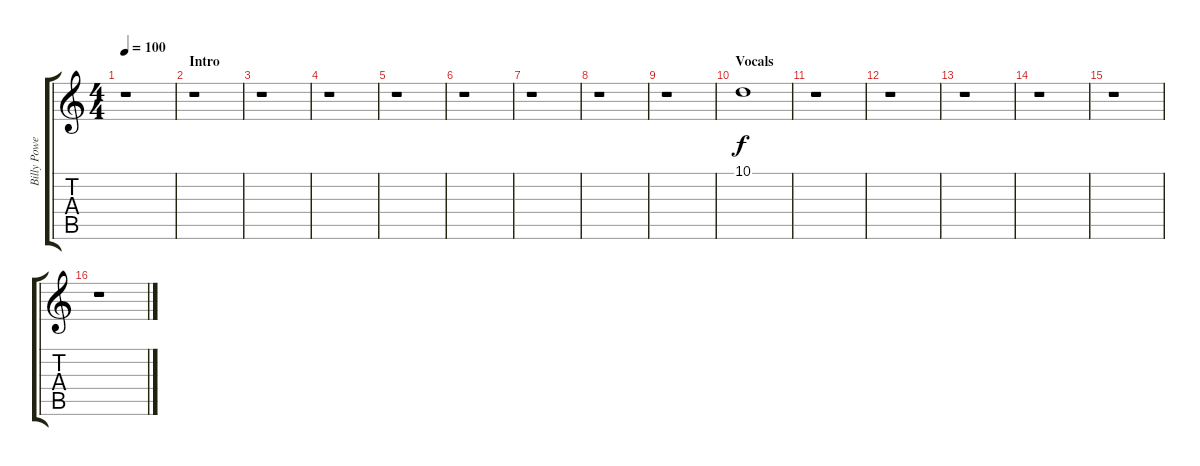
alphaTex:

\track ("Billy Powell " "Billy Powe") {instrument brightacousticpiano}
\staff {score tabs}
\tuning (E4 B3 G3 D3 A2 E2) {hide}
\ts (4 4)
\tempo 100
\clef g2
\ks c
r.1{dy f instrument brightacousticpiano} |
\section ("" "Intro")
r.1 |
r.1 |
r.1 |
r.1 |
r.1 |
r.1 |
r.1 |
r.1 |
\section ("" "Vocals")
10.1.1 |
r.1 |
r.1 |
r.1 |
r.1 |
r.1 |
r.1
